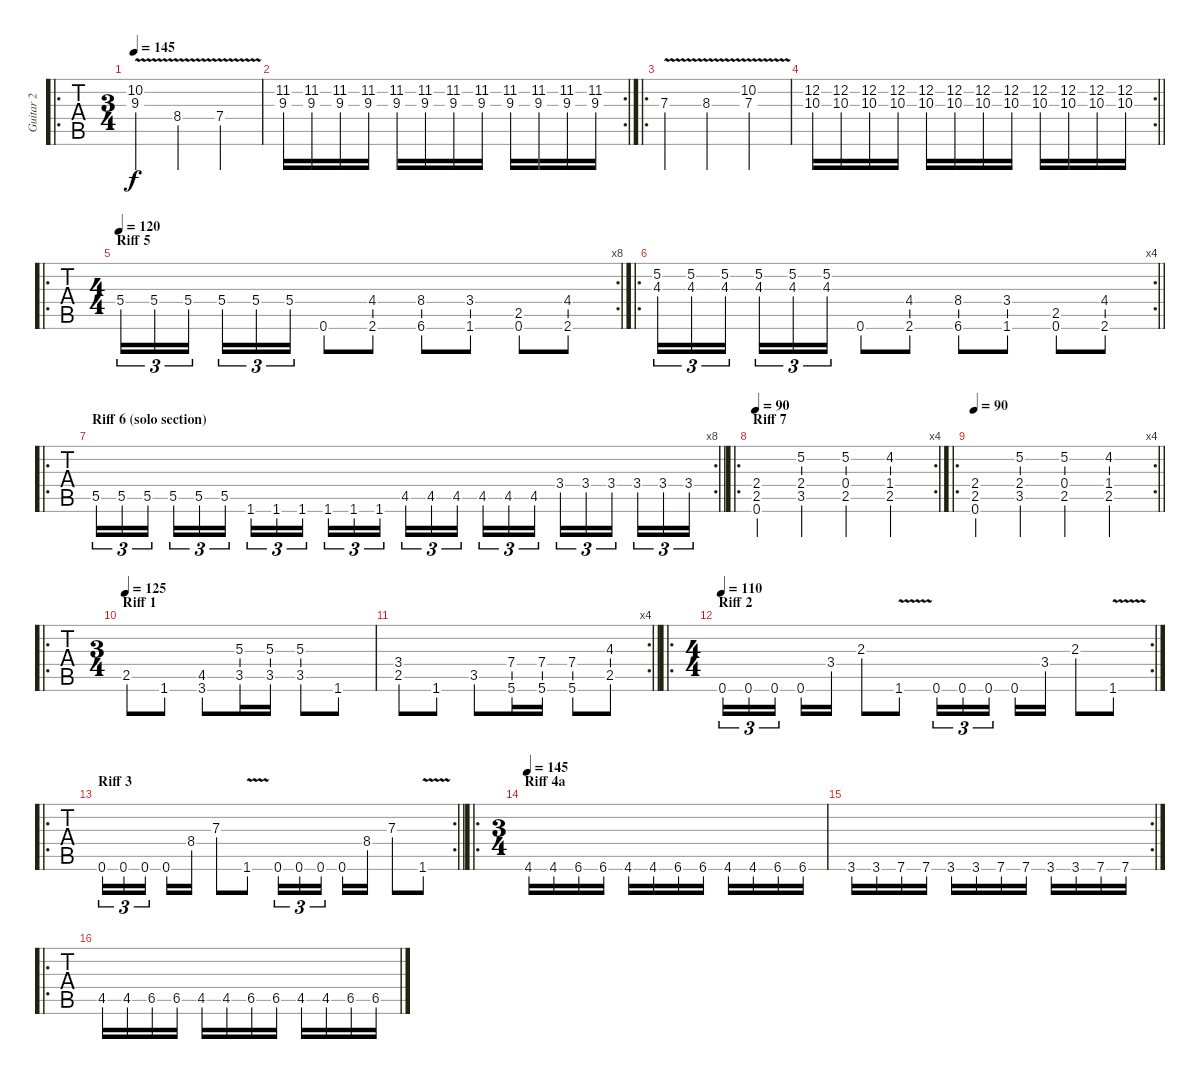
\track ("Guitar 2" "Guitar 2") {instrument distortionguitar}
\staff {tabs}
\tuning (C4 G3 Eb3 Bb2 F2 C2) {hide}
\ro
\ts (3 4)
\tempo 145
\clef g2
\ks c
(10.2{v} 9.3{v}).4{dy f} 8.4{v}.4 7.4{v}.4 |
\rc 2
(11.2 9.3).16 (11.2 9.3).16 (11.2 9.3).16 (11.2 9.3).16 (11.2 9.3).16 (11.2 9.3).16 (11.2 9.3).16 (11.2 9.3).16 (11.2 9.3).16 (11.2 9.3).16 (11.2 9.3).16 (11.2 9.3).16 |
\ro
7.3{v}.4 8.3{v}.4 (10.2{v} 7.3{v}).4 |
\rc 2
\barLineRight lightlight
(12.2 10.3).16 (12.2 10.3).16 (12.2 10.3).16 (12.2 10.3).16 (12.2 10.3).16 (12.2 10.3).16 (12.2 10.3).16 (12.2 10.3).16 (12.2 10.3).16 (12.2 10.3).16 (12.2 10.3).16 (12.2 10.3).16 |
\ro
\rc 8
\ts (4 4)
\section ("" "Riff 5")
\tempo 120
5.4.16{tu (3 2)} 5.4.16{tu (3 2)} 5.4.16{tu (3 2) beam splitsecondary} 5.4.16{tu (3 2)} 5.4.16{tu (3 2)} 5.4.16{tu (3 2)} 0.6.8 (4.4 2.6).8 (8.4 6.6).8 (3.4 1.6).8 (2.5 0.6).8 (4.4 2.6).8 |
\ro
\rc 4
\barLineRight lightlight
(5.2 4.3).16{tu (3 2)} (5.2 4.3).16{tu (3 2)} (5.2 4.3).16{tu (3 2) beam splitsecondary} (5.2 4.3).16{tu (3 2)} (5.2 4.3).16{tu (3 2)} (5.2 4.3).16{tu (3 2)} 0.6.8 (4.4 2.6).8 (8.4 6.6).8 (3.4 1.6).8 (2.5 0.6).8 (4.4 2.6).8 |
\ro
\rc 8
\section ("" "Riff 6 (solo section)")
\barLineRight lightlight
5.5.16{tu (3 2)} 5.5.16{tu (3 2)} 5.5.16{tu (3 2) beam splitsecondary} 5.5.16{tu (3 2)} 5.5.16{tu (3 2)} 5.5.16{tu (3 2)} 1.6.16{tu (3 2)} 1.6.16{tu (3 2)} 1.6.16{tu (3 2) beam splitsecondary} 1.6.16{tu (3 2)} 1.6.16{tu (3 2)} 1.6.16{tu (3 2)} 4.5.16{tu (3 2)} 4.5.16{tu (3 2)} 4.5.16{tu (3 2) beam splitsecondary} 4.5.16{tu (3 2)} 4.5.16{tu (3 2)} 4.5.16{tu (3 2)} 3.4.16{tu (3 2)} 3.4.16{tu (3 2)} 3.4.16{tu (3 2) beam splitsecondary} 3.4.16{tu (3 2)} 3.4.16{tu (3 2)} 3.4.16{tu (3 2)} |
\ro
\rc 4
\section ("" "Riff 7")
\tempo 90
(2.4 2.5 0.6).4 (5.2 2.4 3.5).4 (5.2 0.4 2.5).4 (4.2 1.4 2.5).4 |
\ro
\rc 4
\tempo 90
\barLineRight lightlight
(2.4 2.5 0.6).4 (5.2 2.4 3.5).4 (5.2 0.4 2.5).4 (4.2 1.4 2.5).4 |
\ro
\ts (3 4)
\section ("" "Riff 1")
\tempo 125
2.5.8 1.6.8 (4.5 3.6).8 (5.3 3.5).16 (5.3 3.5).16 (5.3 3.5).8 1.6.8 |
\rc 4
\barLineRight lightlight
(3.4 2.5).8 1.6.8 3.5.8 (7.4 5.6).16 (7.4 5.6).16 (7.4 5.6).8 (4.3 2.5).8 |
\ro
\rc 2
\ts (4 4)
\section ("" "Riff 2")
\tempo 110
0.6.16{tu (3 2)} 0.6.16{tu (3 2)} 0.6.16{tu (3 2) beam splitsecondary} 0.6.16 3.4.16 2.3.8 1.6{v}.8 0.6.16{tu (3 2)} 0.6.16{tu (3 2)} 0.6.16{tu (3 2) beam splitsecondary} 0.6.16 3.4.16 2.3.8 1.6{v}.8 |
\ro
\rc 2
\section ("" "Riff 3")
\barLineRight lightlight
0.6.16{tu (3 2)} 0.6.16{tu (3 2)} 0.6.16{tu (3 2) beam splitsecondary} 0.6.16 8.4.16 7.3.8 1.6{v}.8 0.6.16{tu (3 2)} 0.6.16{tu (3 2)} 0.6.16{tu (3 2) beam splitsecondary} 0.6.16 8.4.16 7.3.8 1.6{v}.8 |
\ro
\ts (3 4)
\section ("" "Riff 4a")
\tempo 125
\tempo 145
4.6.16 4.6.16 6.6.16 6.6.16 4.6.16 4.6.16 6.6.16 6.6.16 4.6.16 4.6.16 6.6.16 6.6.16 |
\rc 2
3.6.16 3.6.16 7.6.16 7.6.16 3.6.16 3.6.16 7.6.16 7.6.16 3.6.16 3.6.16 7.6.16 7.6.16 |
\ro
4.5.16 4.5.16 6.5.16 6.5.16 4.5.16 4.5.16 6.5.16 6.5.16 4.5.16 4.5.16 6.5.16 6.5.16
